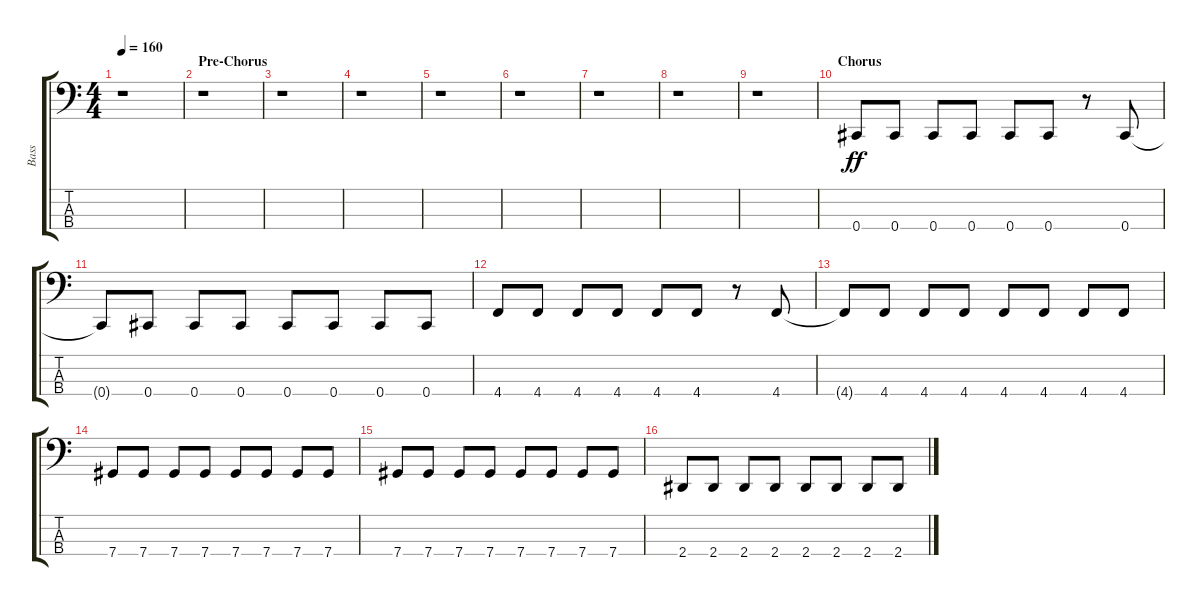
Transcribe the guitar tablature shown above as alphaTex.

\track ("Bass" "Bass") {instrument electricbassfinger}
\staff {score tabs}
\tuning (Gb2 Db2 Ab1 Db1) {hide}
\ts (4 4)
\tempo 160
\clef f4
\ks c
r.1{dy ff} |
\section ("" "Pre-Chorus")
r.1 |
r.1 |
r.1 |
r.1 |
r.1 |
r.1 |
r.1 |
r.1 |
\section ("" "Chorus")
0.4.8 0.4.8 0.4.8 0.4.8 0.4.8 0.4.8 r.8 0.4.8 |
0.4{t}.8 0.4.8 0.4.8 0.4.8 0.4.8 0.4.8 0.4.8 0.4.8 |
4.4.8 4.4.8 4.4.8 4.4.8 4.4.8 4.4.8 r.8 4.4.8 |
4.4{t}.8 4.4.8 4.4.8 4.4.8 4.4.8 4.4.8 4.4.8 4.4.8 |
7.4.8 7.4.8 7.4.8 7.4.8 7.4.8 7.4.8 7.4.8 7.4.8 |
7.4.8 7.4.8 7.4.8 7.4.8 7.4.8 7.4.8 7.4.8 7.4.8 |
2.4.8 2.4.8 2.4.8 2.4.8 2.4.8 2.4.8 2.4.8 2.4.8
